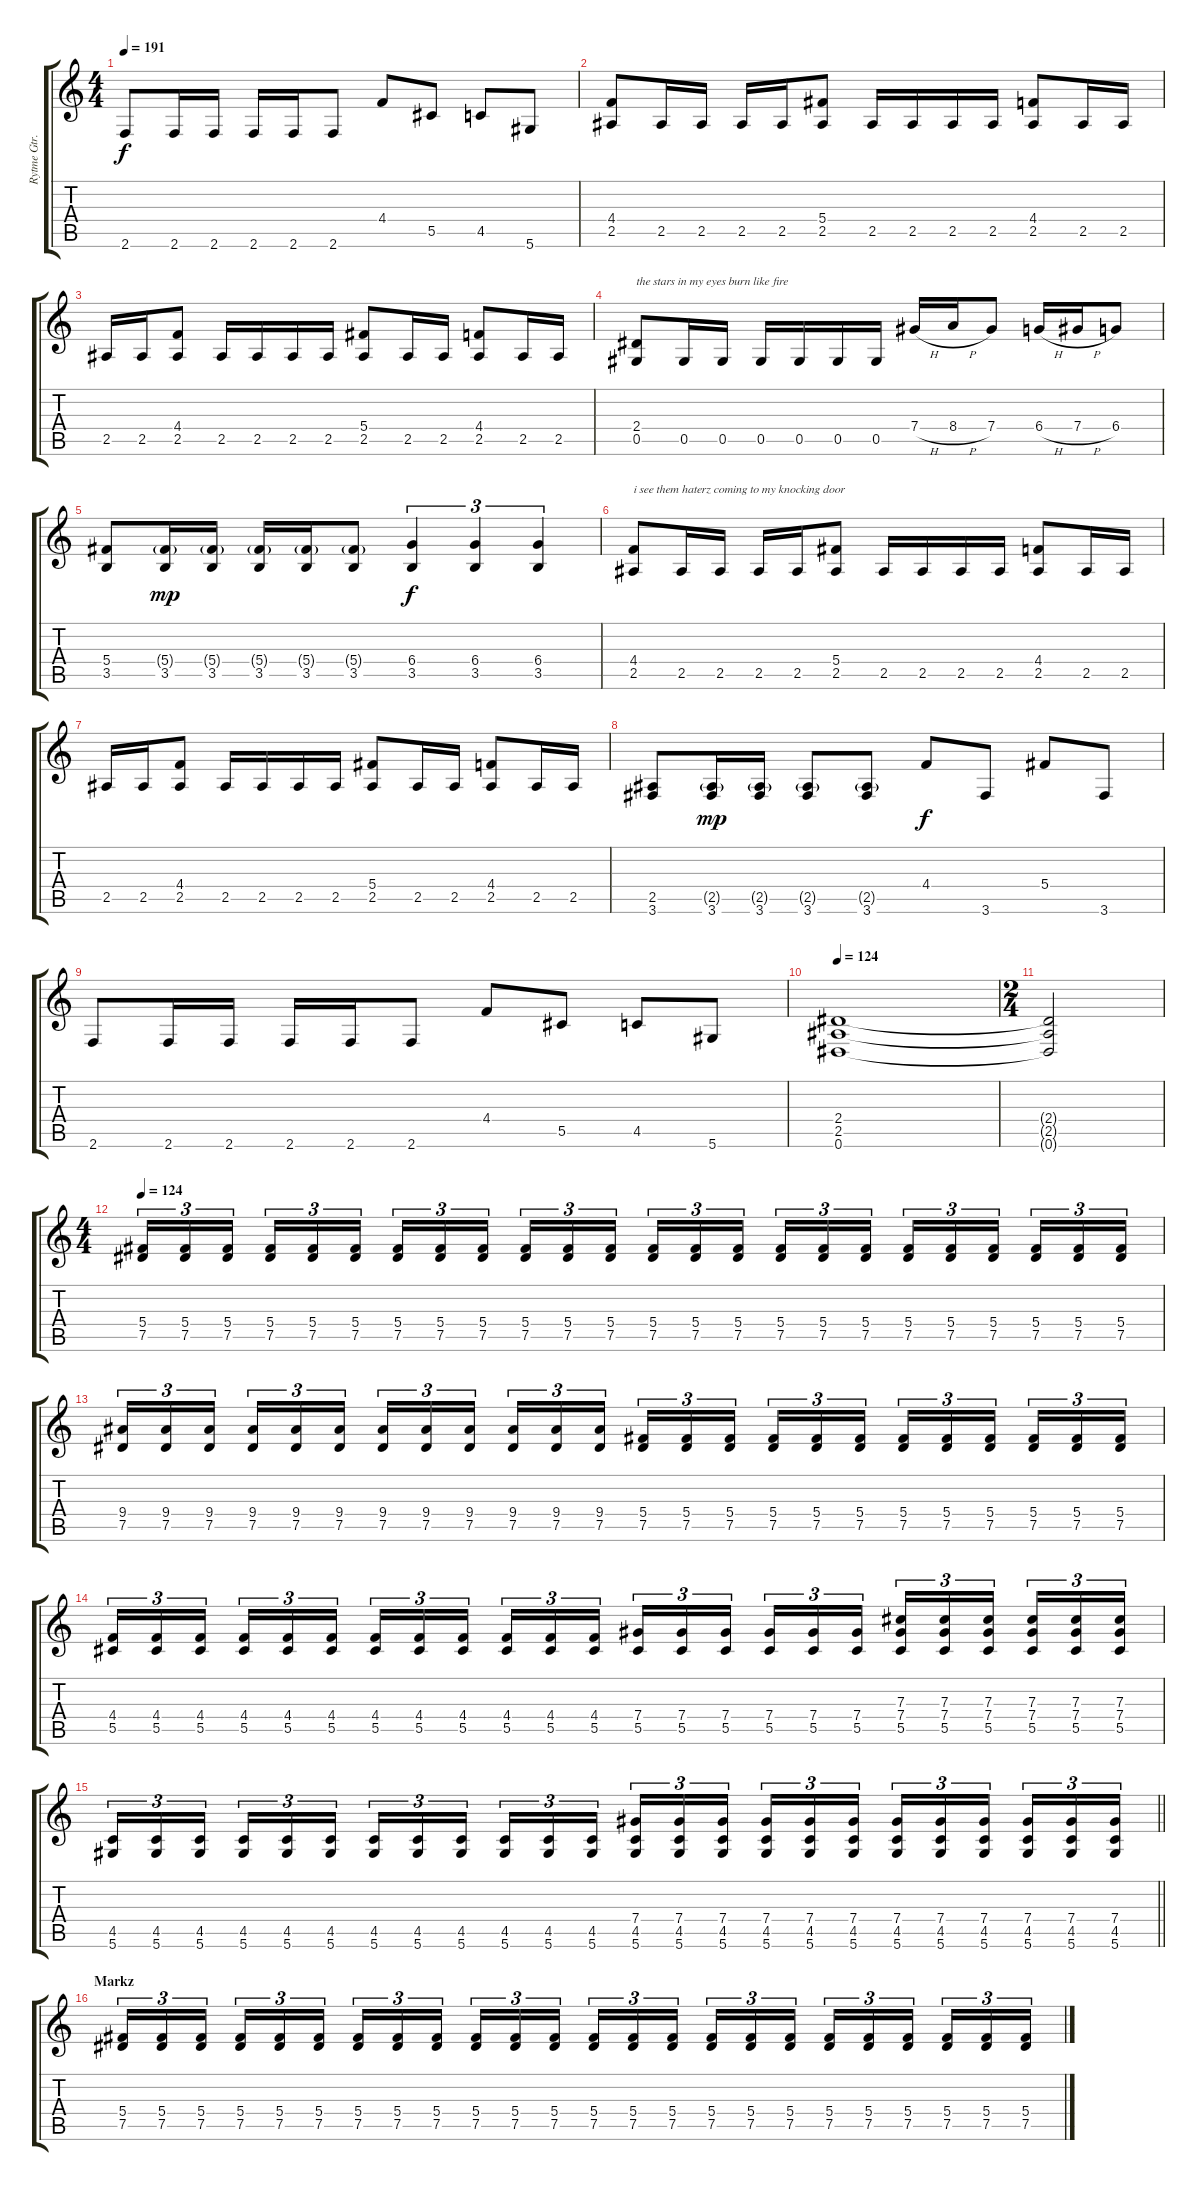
\track ("Rytme Gtr. 1" "Rytme Gtr.") {instrument distortionguitar}
\staff {score tabs}
\tuning (Eb4 Bb3 Gb3 Db3 Ab2 Eb2) {hide}
\ts (4 4)
\tempo 191
\clef g2
\ks c
2.6.8{dy f} 2.6.16 2.6.16 2.6.16 2.6.16 2.6.8 4.4.8 5.5.8 4.5.8 5.6.8 |
(4.4 2.5).8 2.5.16 2.5.16 2.5.16 2.5.16 (5.4 2.5).8 2.5.16 2.5.16 2.5.16 2.5.16 (4.4 2.5).8 2.5.16 2.5.16 |
2.5.16 2.5.16 (4.4 2.5).8 2.5.16 2.5.16 2.5.16 2.5.16 (5.4 2.5).8 2.5.16 2.5.16 (4.4 2.5).8 2.5.16 2.5.16 |
(2.4 0.5).8{txt "the stars in my eyes burn like fire"} 0.5.16 0.5.16 0.5.16 0.5.16 0.5.16 0.5.16 7.4{h}.16 8.4{h}.16 7.4.8 6.4{h}.16 7.4{h}.16 6.4.8 |
(5.4 3.5).8 (5.4{g} 3.5).16{dy mp} (5.4{g} 3.5).16 (5.4{g} 3.5).16 (5.4{g} 3.5).16 (5.4{g} 3.5).8 (6.4 3.5).4{tu (3 2) dy f} (6.4 3.5).4{tu (3 2)} (6.4 3.5).4{tu (3 2)} |
(4.4 2.5).8{txt "i see them haterz coming to my knocking door"} 2.5.16 2.5.16 2.5.16 2.5.16 (5.4 2.5).8 2.5.16 2.5.16 2.5.16 2.5.16 (4.4 2.5).8 2.5.16 2.5.16 |
2.5.16 2.5.16 (4.4 2.5).8 2.5.16 2.5.16 2.5.16 2.5.16 (5.4 2.5).8 2.5.16 2.5.16 (4.4 2.5).8 2.5.16 2.5.16 |
(2.5 3.6).8 (2.5{g} 3.6).16{dy mp} (2.5{g} 3.6).16 (2.5{g} 3.6).8 (2.5{g} 3.6).8 4.4.8{dy f} 3.6.8 5.4.8 3.6.8 |
2.6.8 2.6.16 2.6.16 2.6.16 2.6.16 2.6.8 4.4.8 5.5.8 4.5.8 5.6.8 |
\tempo 124
(2.4 2.5 0.6).1 |
\ts (2 4)
(2.4{t} 2.5{t} 0.6{t}).2 |
\ts (4 4)
\tempo 124
(5.4 7.5).16{tu (3 2)} (5.4 7.5).16{tu (3 2)} (5.4 7.5).16{tu (3 2) beam splitsecondary} (5.4 7.5).16{tu (3 2)} (5.4 7.5).16{tu (3 2)} (5.4 7.5).16{tu (3 2)} (5.4 7.5).16{tu (3 2)} (5.4 7.5).16{tu (3 2)} (5.4 7.5).16{tu (3 2) beam splitsecondary} (5.4 7.5).16{tu (3 2)} (5.4 7.5).16{tu (3 2)} (5.4 7.5).16{tu (3 2)} (5.4 7.5).16{tu (3 2)} (5.4 7.5).16{tu (3 2)} (5.4 7.5).16{tu (3 2) beam splitsecondary} (5.4 7.5).16{tu (3 2)} (5.4 7.5).16{tu (3 2)} (5.4 7.5).16{tu (3 2)} (5.4 7.5).16{tu (3 2)} (5.4 7.5).16{tu (3 2)} (5.4 7.5).16{tu (3 2) beam splitsecondary} (5.4 7.5).16{tu (3 2)} (5.4 7.5).16{tu (3 2)} (5.4 7.5).16{tu (3 2)} |
(9.4 7.5).16{tu (3 2)} (9.4 7.5).16{tu (3 2)} (9.4 7.5).16{tu (3 2) beam splitsecondary} (9.4 7.5).16{tu (3 2)} (9.4 7.5).16{tu (3 2)} (9.4 7.5).16{tu (3 2)} (9.4 7.5).16{tu (3 2)} (9.4 7.5).16{tu (3 2)} (9.4 7.5).16{tu (3 2) beam splitsecondary} (9.4 7.5).16{tu (3 2)} (9.4 7.5).16{tu (3 2)} (9.4 7.5).16{tu (3 2)} (5.4 7.5).16{tu (3 2)} (5.4 7.5).16{tu (3 2)} (5.4 7.5).16{tu (3 2) beam splitsecondary} (5.4 7.5).16{tu (3 2)} (5.4 7.5).16{tu (3 2)} (5.4 7.5).16{tu (3 2)} (5.4 7.5).16{tu (3 2)} (5.4 7.5).16{tu (3 2)} (5.4 7.5).16{tu (3 2) beam splitsecondary} (5.4 7.5).16{tu (3 2)} (5.4 7.5).16{tu (3 2)} (5.4 7.5).16{tu (3 2)} |
(4.4 5.5).16{tu (3 2)} (4.4 5.5).16{tu (3 2)} (4.4 5.5).16{tu (3 2) beam splitsecondary} (4.4 5.5).16{tu (3 2)} (4.4 5.5).16{tu (3 2)} (4.4 5.5).16{tu (3 2)} (4.4 5.5).16{tu (3 2)} (4.4 5.5).16{tu (3 2)} (4.4 5.5).16{tu (3 2) beam splitsecondary} (4.4 5.5).16{tu (3 2)} (4.4 5.5).16{tu (3 2)} (4.4 5.5).16{tu (3 2)} (7.4 5.5).16{tu (3 2)} (7.4 5.5).16{tu (3 2)} (7.4 5.5).16{tu (3 2) beam splitsecondary} (7.4 5.5).16{tu (3 2)} (7.4 5.5).16{tu (3 2)} (7.4 5.5).16{tu (3 2)} (7.3 7.4 5.5).16{tu (3 2)} (7.3 7.4 5.5).16{tu (3 2)} (7.3 7.4 5.5).16{tu (3 2) beam splitsecondary} (7.3 7.4 5.5).16{tu (3 2)} (7.3 7.4 5.5).16{tu (3 2)} (7.3 7.4 5.5).16{tu (3 2)} |
\barLineRight lightlight
(4.5 5.6).16{tu (3 2)} (4.5 5.6).16{tu (3 2)} (4.5 5.6).16{tu (3 2) beam splitsecondary} (4.5 5.6).16{tu (3 2)} (4.5 5.6).16{tu (3 2)} (4.5 5.6).16{tu (3 2)} (4.5 5.6).16{tu (3 2)} (4.5 5.6).16{tu (3 2)} (4.5 5.6).16{tu (3 2) beam splitsecondary} (4.5 5.6).16{tu (3 2)} (4.5 5.6).16{tu (3 2)} (4.5 5.6).16{tu (3 2)} (7.4 4.5 5.6).16{tu (3 2)} (7.4 4.5 5.6).16{tu (3 2)} (7.4 4.5 5.6).16{tu (3 2) beam splitsecondary} (7.4 4.5 5.6).16{tu (3 2)} (7.4 4.5 5.6).16{tu (3 2)} (7.4 4.5 5.6).16{tu (3 2)} (7.4 4.5 5.6).16{tu (3 2)} (7.4 4.5 5.6).16{tu (3 2)} (7.4 4.5 5.6).16{tu (3 2) beam splitsecondary} (7.4 4.5 5.6).16{tu (3 2)} (7.4 4.5 5.6).16{tu (3 2)} (7.4 4.5 5.6).16{tu (3 2)} |
\section ("" "Markz")
(5.4 7.5).16{tu (3 2)} (5.4 7.5).16{tu (3 2)} (5.4 7.5).16{tu (3 2) beam splitsecondary} (5.4 7.5).16{tu (3 2)} (5.4 7.5).16{tu (3 2)} (5.4 7.5).16{tu (3 2)} (5.4 7.5).16{tu (3 2)} (5.4 7.5).16{tu (3 2)} (5.4 7.5).16{tu (3 2) beam splitsecondary} (5.4 7.5).16{tu (3 2)} (5.4 7.5).16{tu (3 2)} (5.4 7.5).16{tu (3 2)} (5.4 7.5).16{tu (3 2)} (5.4 7.5).16{tu (3 2)} (5.4 7.5).16{tu (3 2) beam splitsecondary} (5.4 7.5).16{tu (3 2)} (5.4 7.5).16{tu (3 2)} (5.4 7.5).16{tu (3 2)} (5.4 7.5).16{tu (3 2)} (5.4 7.5).16{tu (3 2)} (5.4 7.5).16{tu (3 2) beam splitsecondary} (5.4 7.5).16{tu (3 2)} (5.4 7.5).16{tu (3 2)} (5.4 7.5).16{tu (3 2)}
